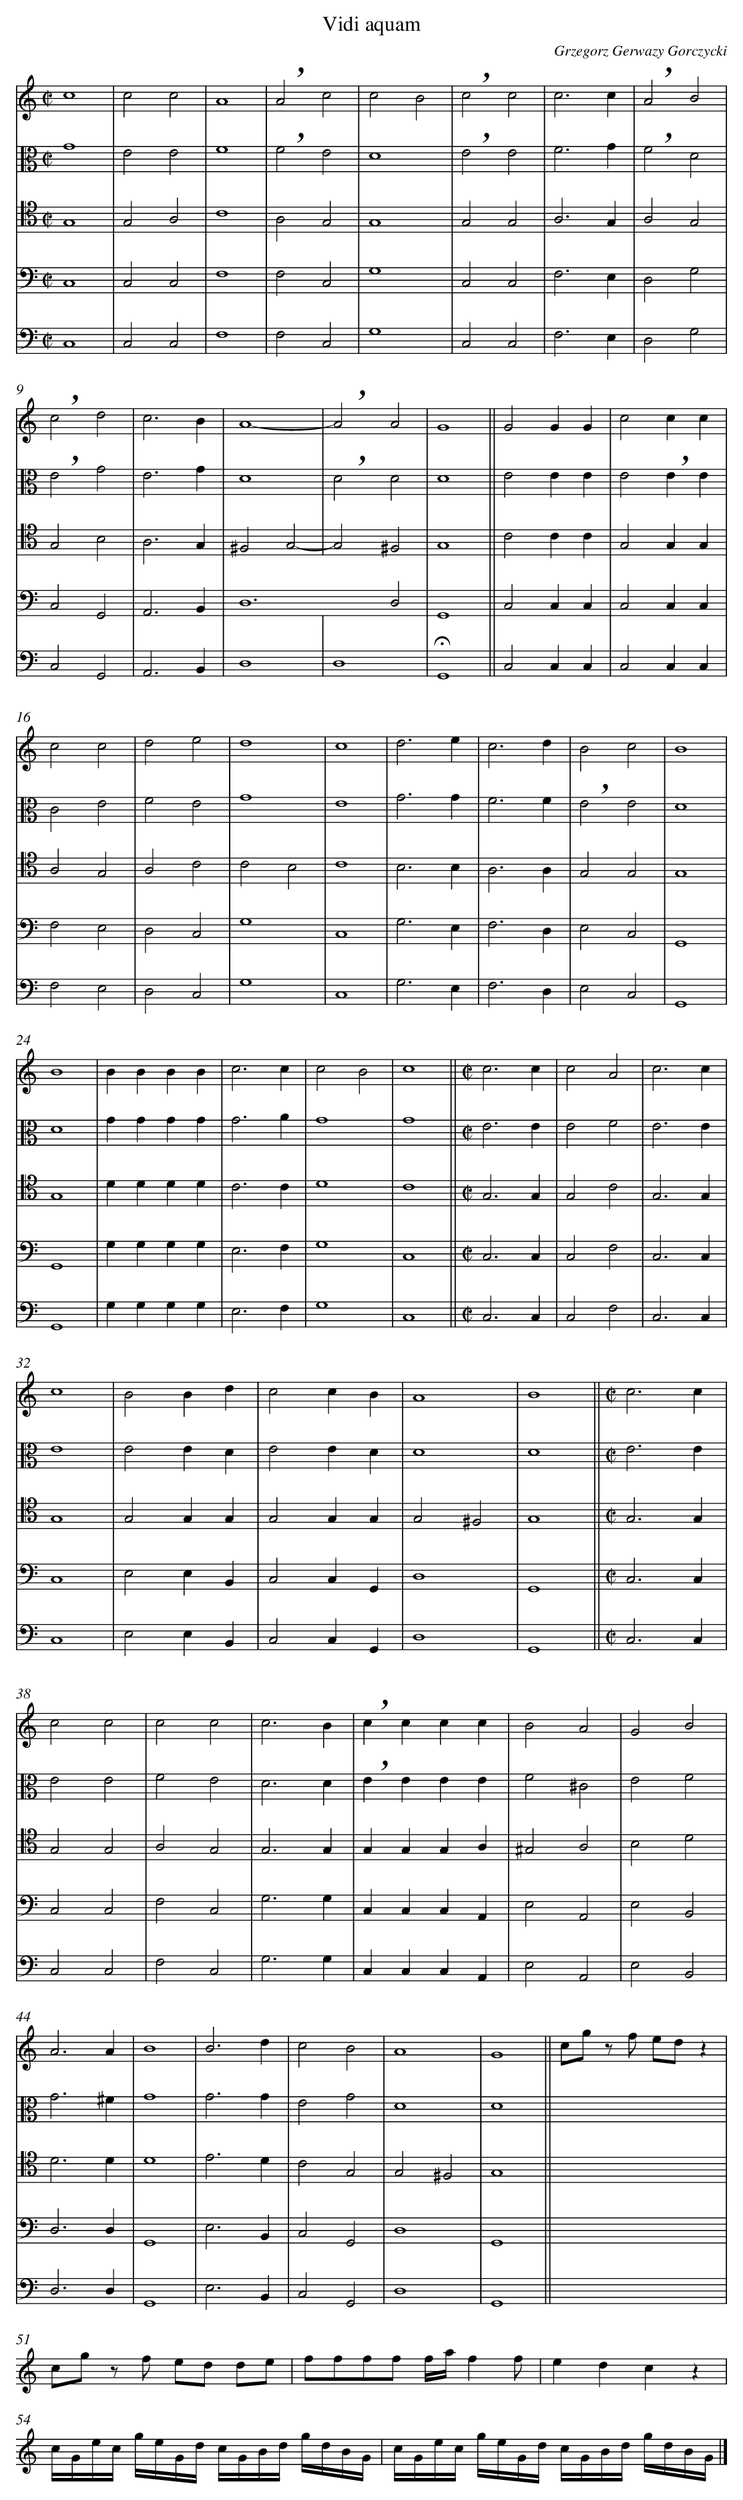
X:1
T: Vidi aquam
C: Grzegorz Gerwazy Gorczycki
L: 1/4
M: C|
V: 1
V: 2 clef=alto
V: 3 clef=tenor
V: 4 clef=bass
V: 5 clef=bass
K: C
[V:1] c4 |
[V:2] G4 |
[V:3] G,4 |
[V:4] C,4 |
[V:5] C,4 |
[V:1] c2c2 |
[V:2] E2E2 |
[V:3] G,2A,2 |
[V:4] C,2C,2 |
[V:5] C,2C,2 |
[V:1] A4 |
[V:2] F4 |
[V:3] C4 |
[V:4] F,4 |
[V:5] F,4 |
[V:1] !breath!A2c2 |
[V:2] !breath!F2E2 |
[V:3] A,2G,2 |
[V:4] F,2C,2 |
[V:5] F,2C,2 |
[V:1] c2B2 |
[V:2] D4 |
[V:3] G,4 |
[V:4] G,4 |
[V:5] G,4 |
[V:1] !breath!c2c2 |
[V:2] !breath!E2E2 |
[V:3] G,2G,2 |
[V:4] C,2C,2 |
[V:5] C,2C,2 |
[V:1] c3c |
[V:2] F3G |
[V:3] A,3G, |
[V:4] F,3E, |
[V:5] F,3E, |
[V:1] !breath!A2B2 |
[V:2] !breath!F2D2 |
[V:3] A,2G,2 |
[V:4] D,2G,2 |
[V:5] D,2G,2 |
[V:1] !breath!c2d2 |
[V:2] !breath!E2G2 |
[V:3] G,2B,2 |
[V:4] C,2G,,2 |
[V:5] C,2G,,2 |
[V:1] c3B |
[V:2] E3G |
[V:3] A,3G, |
[V:4] A,,3B,, |
[V:5] A,,3B,, |
[V:1] A4- |
[V:2] D4 |
[V:3] ^F,2G,2- |
[V:4] D,6 [|]
[V:5] D,4 |
[V:1] !breath!A2A2 |
[V:2] !breath!D2D2 |
[V:3] G,2^F,2 |
[V:4] D,2 |
[V:5] D,4 |
[V:1] G4 ||
[V:2] D4 ||
[V:3] G,4 ||
[V:4] G,,4 ||
[V:5] !fermata!G,,4 ||
[V:1] G2GG |
[V:2] E2EE |
[V:3] C2CC |
[V:4] C,2C,C, |
[V:5] C,2C,C, |
[V:1] c2cc |
[V:2] E2!breath!EE |
[V:3] G,2G,G, |
[V:4] C,2C,C, |
[V:5] C,2C,C, |
[V:1] c2c2 |
[V:2] C2E2 |
[V:3] A,2G,2 |
[V:4] F,2E,2 |
[V:5] F,2E,2 |
[V:1] d2e2 |
[V:2] F2E2 |
[V:3] A,2C2 |
[V:4] D,2C,2 |
[V:5] D,2C,2 |
[V:1] d4 |
[V:2] G4 |
[V:3] C2B,2 |
[V:4] G,4 |
[V:5] G,4 |
[V:1] c4 |
[V:2] E4 |
[V:3] C4 |
[V:4] C,4 |
[V:5] C,4 |
[V:1] d3e |
[V:2] G3G |
[V:3] B,3B, |
[V:4] G,3E, |
[V:5] G,3E, |
[V:1] c3d |
[V:2] F3F |
[V:3] A,3A, |
[V:4] F,3D, |
[V:5] F,3D, |
[V:1] B2c2 |
[V:2] !breath!E2E2 |
[V:3] G,2G,2 |
[V:4] E,2C,2 |
[V:5] E,2C,2 |
[V:1] B4 |
[V:2] D4 |
[V:3] G,4 |
[V:4] G,,4 |
[V:5] G,,4 |
[V:1] B4 |
[V:2] D4 |
[V:3] G,4 |
[V:4] G,,4 |
[V:5] G,,4 |
[V:1] BBBB |
[V:2] GGGG |
[V:3] DDDD |
[V:4] G,G,G,G, |
[V:5] G,G,G,G, |
[V:1] c3c |
[V:2] G3A |
[V:3] C3C |
[V:4] E,3F, |
[V:5] E,3F, |
[V:1] c2B2 |
[V:2] G4 |
[V:3] D4 |
[V:4] G,4 |
[V:5] G,4 |
[V:1] c4 ||
[V:2] G4 ||
[V:3] C4 ||
[V:4] C,4 ||
[V:5] C,4 ||
[V:1] [M:C|]c3c |
[V:2] [M:C|]E3E |
[V:3] [M:C|]G,3G, |
[V:4] [M:C|]C,3C, |
[V:5] [M:C|]C,3C, |
[V:1] c2A2 |
[V:2] E2F2 |
[V:3] G,2C2 |
[V:4] C,2F,2 |
[V:5] C,2F,2 |
[V:1] c3c |
[V:2] E3E |
[V:3] G,3G, |
[V:4] C,3C, |
[V:5] C,3C, |
[V:1] c4 |
[V:2] E4 |
[V:3] G,4 |
[V:4] C,4 |
[V:5] C,4 |
[V:1] B2Bd |
[V:2] E2ED |
[V:3] G,2G,G, |
[V:4] E,2E,B,, |
[V:5] E,2E,B,, |
[V:1] c2cB |
[V:2] E2ED |
[V:3] G,2G,G, |
[V:4] C,2C,G,, |
[V:5] C,2C,G,, |
[V:1] A4 |
[V:2] D4 |
[V:3] G,2^F,2 |
[V:4] D,4 |
[V:5] D,4 |
[V:1] B4 ||
[V:2] D4 ||
[V:3] G,4 ||
[V:4] G,,4 ||
[V:5] G,,4 ||
[V:1] [M:C|]c3c |
[V:2] [M:C|]E3E |
[V:3] [M:C|]G,3G, |
[V:4] [M:C|]C,3C, |
[V:5] [M:C|]C,3C, |
[V:1] c2c2 |
[V:2] E2E2 |
[V:3] G,2G,2 |
[V:4] C,2C,2 |
[V:5] C,2C,2 |
[V:1] c2c2 |
[V:2] F2E2 |
[V:3] A,2G,2 |
[V:4] F,2C,2 |
[V:5] F,2C,2 |
[V:1] c3B |
[V:2] D3D |
[V:3] G,3G, |
[V:4] G,3G, |
[V:5] G,3G, |
[V:1] !breath!cccc |
[V:2] !breath!EEEE |
[V:3] G,G,G,A, |
[V:4] C,C,C,A,, |
[V:5] C,C,C,A,, |
[V:1] B2A2 |
[V:2] F2^C2 |
[V:3] ^G,2A,2 |
[V:4] E,2A,,2 |
[V:5] E,2A,,2 |
[V:1] G2B2 |
[V:2] E2F2 |
[V:3] B,2D2 |
[V:4] E,2B,,2 |
[V:5] E,2B,,2 |
[V:1] A3A |
[V:2] G3^F |
[V:3] D3D |
[V:4] D,3D, |
[V:5] D,3D, |
[V:1] B4 |
[V:2] G4 |
[V:3] D4 |
[V:4] G,,4 |
[V:5] G,,4 |
[V:1] B3d |
[V:2] G3G |
[V:3] E3D |
[V:4] E,3B,, |
[V:5] E,3B,, |
[V:1] c2B2 |
[V:2] E2G2 |
[V:3] C2G,2 |
[V:4] C,2G,,2 |
[V:5] C,2G,,2 |
[V:1] A4 |
[V:2] D4 |
[V:3] G,2^F,2 |
[V:4] D,4 |
[V:5] D,4 |
[V:1] G4 ||
[V:2] D4 ||
[V:3] G,4 ||
[V:4] G,,4 ||
[V:5] G,,4 ||
[V:1] c/g/ z/ f/ e/d/z |
[V:2] x4 |
[V:3] x4 |
[V:4] x4 |
[V:5] x4 |
[V:1] c/g/ z/ f/ e/d/ d/e/ |
[V:2] x4 |
[V:3] x4 |
[V:4] x4 |
[V:5] x4 |
[V:1] f/f/f/f/ f//a//ff/ |
[V:2] x4 |
[V:3] x4 |
[V:4] x4 |
[V:5] x4 |
[V:1] edcz |
[V:2] x4 |
[V:3] x4 |
[V:4] x4 |
[V:5] x4 |
[V:1] c//G//e//c// g//e//G//d// c//G//B//d// g//d//B//G// |
[V:2] x4 |
[V:3] x4 |
[V:4] x4 |
[V:5] x4 |
[V:1] c//G//e//c// g//e//G//d// c//G//B//d// g//d//B//G// |]
[V:2] x4 |]
[V:3] x4 |]
[V:4] x4 |]
[V:5] x4 |]
